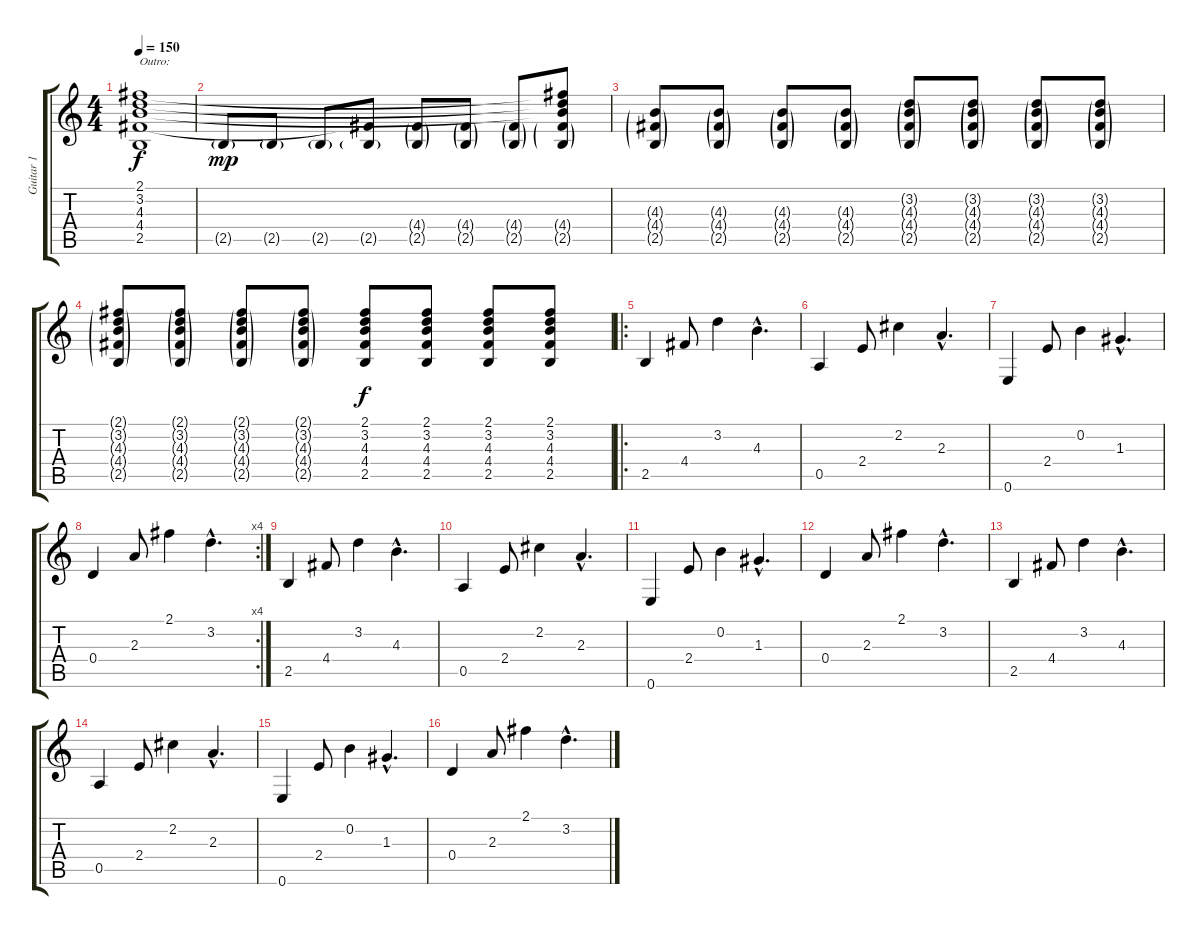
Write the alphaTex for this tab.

\track ("Guitar 1" "Guitar 1") {instrument acousticguitarsteel}
\staff {score tabs}
\tuning (E4 B3 G3 D3 A2 E2) {hide}
\ts (4 4)
\tempo 150
\clef g2
\ks c
(2.1 3.2 4.3 4.4 2.5).1{txt "Outro:" dy f} |
2.5{g}.8{dy mp} 2.5{g}.8 2.5{g}.8 (4.4{t} 2.5{g}).8 (4.4{g} 2.5{g}).8 (4.4{g} 2.5{g}).8 (4.4{g} 2.5{g}).8 (2.1{t} 3.2{t} 4.3{t} 4.4{g} 2.5{g}).8 |
(4.3{g} 4.4{g} 2.5{g}).8 (4.3{g} 4.4{g} 2.5{g}).8 (4.3{g} 4.4{g} 2.5{g}).8 (4.3{g} 4.4{g} 2.5{g}).8 (3.2{g} 4.3{g} 4.4{g} 2.5{g}).8 (3.2{g} 4.3{g} 4.4{g} 2.5{g}).8 (3.2{g} 4.3{g} 4.4{g} 2.5{g}).8 (3.2{g} 4.3{g} 4.4{g} 2.5{g}).8 |
(2.1{g} 3.2{g} 4.3{g} 4.4{g} 2.5{g}).8 (2.1{g} 3.2{g} 4.3{g} 4.4{g} 2.5{g}).8 (2.1{g} 3.2{g} 4.3{g} 4.4{g} 2.5{g}).8 (2.1{g} 3.2{g} 4.3{g} 4.4{g} 2.5{g}).8 (2.1 3.2 4.3 4.4 2.5).8{dy f} (2.1 3.2 4.3 4.4 2.5).8 (2.1 3.2 4.3 4.4 2.5).8 (2.1 3.2 4.3 4.4 2.5).8 |
\ro
2.5.4 4.4.8 3.2.4 4.3{hac}.4{d} |
0.5.4 2.4.8 2.2.4 2.3{hac}.4{d} |
0.6.4 2.4.8 0.2.4 1.3{hac}.4{d} |
\rc 4
0.4.4 2.3.8 2.1.4 3.2{hac}.4{d} |
2.5.4{volume 9} 4.4.8 3.2.4 4.3{hac}.4{d} |
0.5.4 2.4.8 2.2.4 2.3{hac}.4{d} |
0.6.4 2.4.8 0.2.4 1.3{hac}.4{d} |
0.4.4 2.3.8 2.1.4 3.2{hac}.4{d} |
2.5.4{volume 6} 4.4.8 3.2.4 4.3{hac}.4{d} |
0.5.4 2.4.8 2.2.4 2.3{hac}.4{d} |
0.6.4 2.4.8 0.2.4 1.3{hac}.4{d} |
0.4.4 2.3.8 2.1.4 3.2{hac}.4{d}
